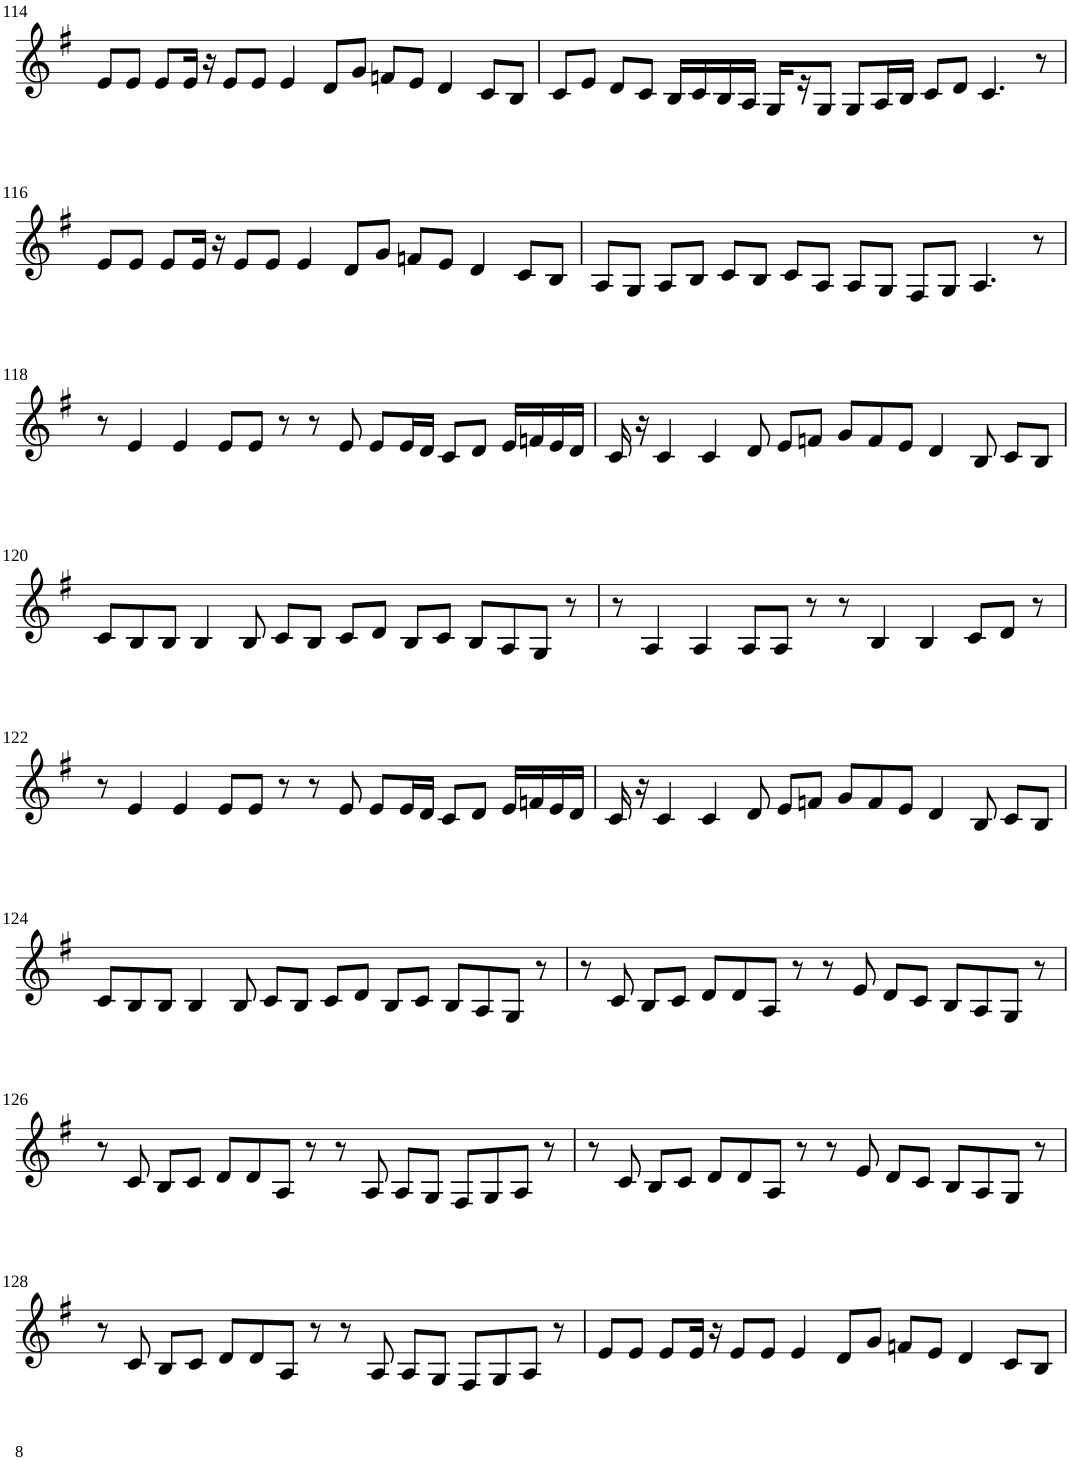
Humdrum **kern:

**kern
*part1
*staff1
*I"Violin
!!LO:PB:g=z
*clefG2
*k[f#]
*G:
*M8/4
=114
8e/L
8e/J
8e/L
16e/Jk
16r
8e/L
8e/J
4e/
8d/L
8g/J
8fn/L
8e/J
4d/
8c/L
8B/J
=115
8c/L
8e/J
8d/L
8c/J
16B/LL
16c/
16B/
16A/JJ
16G/LL
16r
8G/J
8G/L
16A/L
16B/JJ
8c/L
8d/J
4.c/
8r
!!LO:LB:g=z
=116
8e/L
8e/J
8e/L
16e/Jk
16r
8e/L
8e/J
4e/
8d/L
8g/J
8fn/L
8e/J
4d/
8c/L
8B/J
=117
8A/L
8G/J
8A/L
8B/J
8c/L
8B/J
8c/L
8A/J
8A/L
8G/J
8F#/L
8G/J
4.A/
8r
!!LO:LB:g=z
=118
8r
4e/
4e/
8e/L
8e/J
8r
8r
8e/
8e/L
16e/L
16d/JJ
8c/L
8d/J
16e/LL
16fn/
16e/
16d/JJ
=119
16c/
16r
4c/
4c/
8d/
8e/L
8fn/J
8g/L
8f/
8e/J
4d/
8B/
8c/L
8B/J
!!LO:LB:g=z
=120
8c/L
8B/
8B/J
4B/
8B/
8c/L
8B/J
8c/L
8d/J
8B/L
8c/J
8B/L
8A/
8G/J
8r
=121
8r
4A/
4A/
8A/L
8A/J
8r
8r
4B/
4B/
8c/L
8d/J
8r
!!LO:LB:g=z
=122
8r
4e/
4e/
8e/L
8e/J
8r
8r
8e/
8e/L
16e/L
16d/JJ
8c/L
8d/J
16e/LL
16fn/
16e/
16d/JJ
=123
16c/
16r
4c/
4c/
8d/
8e/L
8fn/J
8g/L
8f/
8e/J
4d/
8B/
8c/L
8B/J
!!LO:LB:g=z
=124
8c/L
8B/
8B/J
4B/
8B/
8c/L
8B/J
8c/L
8d/J
8B/L
8c/J
8B/L
8A/
8G/J
8r
=125
8r
8c/
8B/L
8c/J
8d/L
8d/
8A/J
8r
8r
8e/
8d/L
8c/J
8B/L
8A/
8G/J
8r
!!LO:LB:g=z
=126
8r
8c/
8B/L
8c/J
8d/L
8d/
8A/J
8r
8r
8A/
8A/L
8G/J
8F#/L
8G/
8A/J
8r
=127
8r
8c/
8B/L
8c/J
8d/L
8d/
8A/J
8r
8r
8e/
8d/L
8c/J
8B/L
8A/
8G/J
8r
!!LO:LB:g=z
=128
8r
8c/
8B/L
8c/J
8d/L
8d/
8A/J
8r
8r
8A/
8A/L
8G/J
8F#/L
8G/
8A/J
8r
=129
8e/L
8e/J
8e/L
16e/Jk
16r
8e/L
8e/J
4e/
8d/L
8g/J
8fn/L
8e/J
4d/
8c/L
8B/J
=
*-
